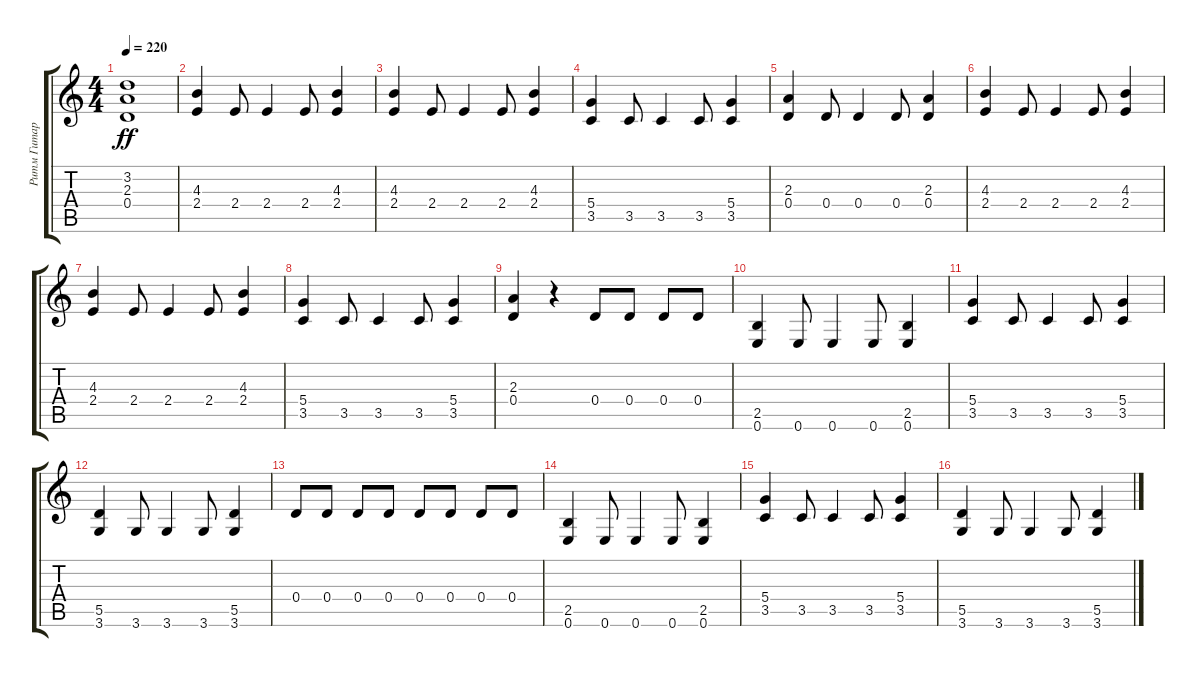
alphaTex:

\track ("Ритм Гитара" "Ритм Гитар") {instrument distortionguitar}
\staff {score tabs}
\tuning (E4 B3 G3 D3 A2 E2) {hide}
\ts (4 4)
\tempo 220
\clef g2
\ks c
(3.2 2.3 0.4).1{dy ff} |
(4.3 2.4).4 2.4.8 2.4.4 2.4.8 (4.3 2.4).4 |
(4.3 2.4).4 2.4.8 2.4.4 2.4.8 (4.3 2.4).4 |
(5.4 3.5).4 3.5.8 3.5.4 3.5.8 (5.4 3.5).4 |
(2.3 0.4).4 0.4.8 0.4.4 0.4.8 (2.3 0.4).4 |
(4.3 2.4).4 2.4.8 2.4.4 2.4.8 (4.3 2.4).4 |
(4.3 2.4).4 2.4.8 2.4.4 2.4.8 (4.3 2.4).4 |
(5.4 3.5).4 3.5.8 3.5.4 3.5.8 (5.4 3.5).4 |
(2.3 0.4).4 r.4 0.4.8 0.4.8 0.4.8 0.4.8 |
(2.5 0.6).4 0.6.8 0.6.4 0.6.8 (2.5 0.6).4 |
(5.4 3.5).4 3.5.8 3.5.4 3.5.8 (5.4 3.5).4 |
(5.5 3.6).4 3.6.8 3.6.4 3.6.8 (5.5 3.6).4 |
0.4.8 0.4.8 0.4.8 0.4.8 0.4.8 0.4.8 0.4.8 0.4.8 |
(2.5 0.6).4 0.6.8 0.6.4 0.6.8 (2.5 0.6).4 |
(5.4 3.5).4 3.5.8 3.5.4 3.5.8 (5.4 3.5).4 |
(5.5 3.6).4 3.6.8 3.6.4 3.6.8 (5.5 3.6).4
